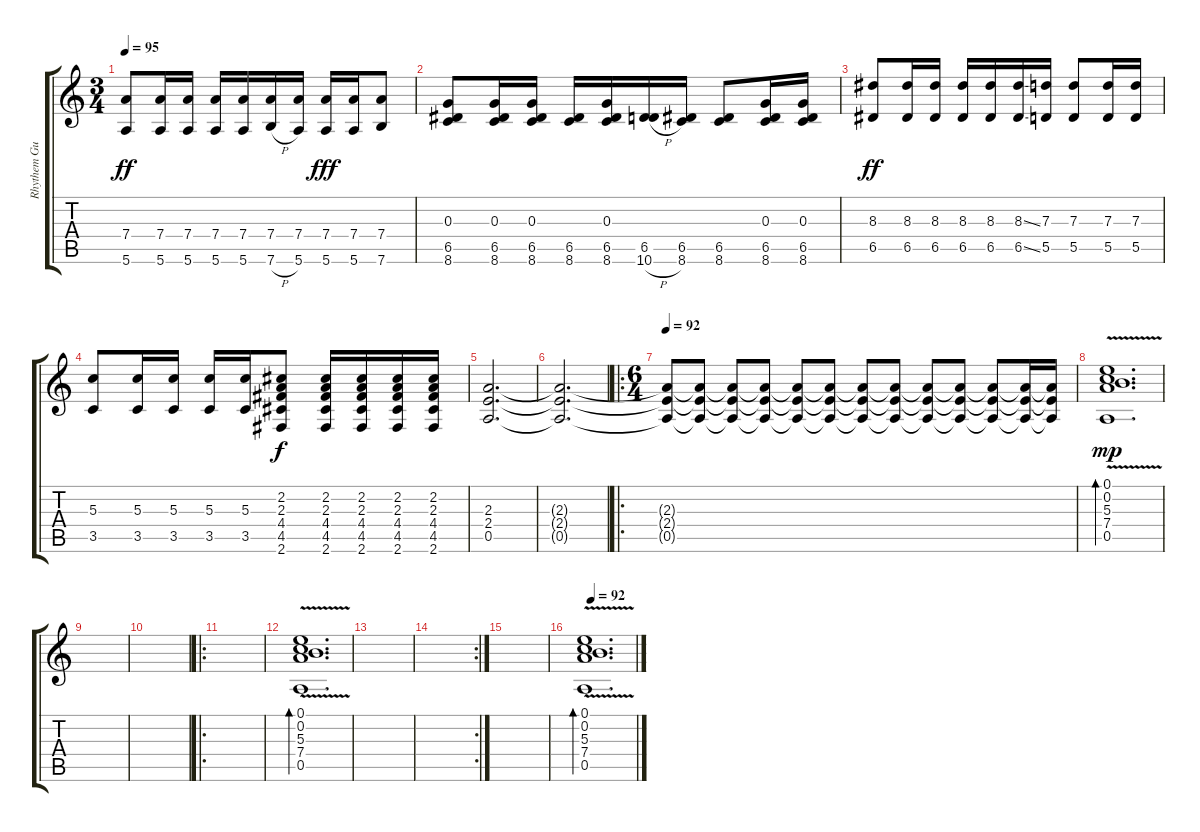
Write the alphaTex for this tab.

\track ("Rhythem Guitar" "Rhythem Gu") {instrument overdrivenguitar}
\staff {score tabs}
\tuning (E4 B3 G3 D3 A2 E2) {hide}
\ts (3 4)
\tempo 95
\clef g2
\ks c
(7.4 5.6).8{dy ff} (7.4 5.6).16 (7.4 5.6).16 (7.4 5.6).16 (7.4 5.6).16 (7.4 7.6{h}).16 (7.4 5.6).16 (7.4 5.6).16{dy fff} (7.4 5.6).16 (7.4 7.6).8 |
(0.3 6.5 8.6).8 (0.3 6.5 8.6).16 (0.3 6.5 8.6).16 (6.5 8.6).16 (0.3 6.5 8.6).16 (6.5 10.6{h}).16 (6.5 8.6).16 (6.5 8.6).8 (0.3 6.5 8.6).16 (0.3 6.5 8.6).16 |
(8.3 6.5).8{dy ff} (8.3 6.5).16 (8.3 6.5).16 (8.3 6.5).16 (8.3 6.5).16 (8.3{ss} 6.5{ss}).16 (7.3 5.5).16 (7.3 5.5).8 (7.3 5.5).16 (7.3 5.5).16 |
(5.3 3.5).8 (5.3 3.5).16 (5.3 3.5).16 (5.3 3.5).16 (5.3 3.5).16 (2.2 2.3 4.4 4.5 2.6).8{dy f} (2.2 2.3 4.4 4.5 2.6).16 (2.2 2.3 4.4 4.5 2.6).16 (2.2 2.3 4.4 4.5 2.6).16 (2.2 2.3 4.4 4.5 2.6).16 |
(2.3 2.4 0.5).2{d} |
(2.3{t} 2.4{t} 0.5{t}).2{d} |
\ro
\ts (6 4)
\tempo 92
(2.3{t} 2.4{t} 0.5{t}).8{volume 16} (2.3{t} 2.4{t} 0.5{t}).8{volume 15} (2.3{t} 2.4{t} 0.5{t}).8{volume 15} (2.3{t} 2.4{t} 0.5{t}).8{volume 14} (2.3{t} 2.4{t} 0.5{t}).8{volume 14} (2.3{t} 2.4{t} 0.5{t}).8{volume 13} (2.3{t} 2.4{t} 0.5{t}).8{volume 13} (2.3{t} 2.4{t} 0.5{t}).8{volume 12} (2.3{t} 2.4{t} 0.5{t}).8{volume 12} (2.3{t} 2.4{t} 0.5{t}).8{volume 11} (2.3{t} 2.4{t} 0.5{t}).8{volume 10} (2.3{t} 2.4{t} 0.5{t}).16{volume 9} (2.3{t} 2.4{t} 0.5{t}).16{volume 8} |
(0.1{v} 0.2{v} 5.3{v} 7.4{v} 0.5{v}).1{d bd 120 dy mp volume 16 instrument electricguitarclean} |
|
|
\ro
|
(0.1{v} 0.2{v} 5.3{v} 7.4{v} 0.5{v}).1{d bd 120 volume 16 instrument electricguitarclean} |
|
\rc 2
|
|
\tempo 92
(0.1{v} 0.2{v} 5.3{v} 7.4{v} 0.5{v}).1{d bd 120 volume 16 instrument electricguitarclean}
